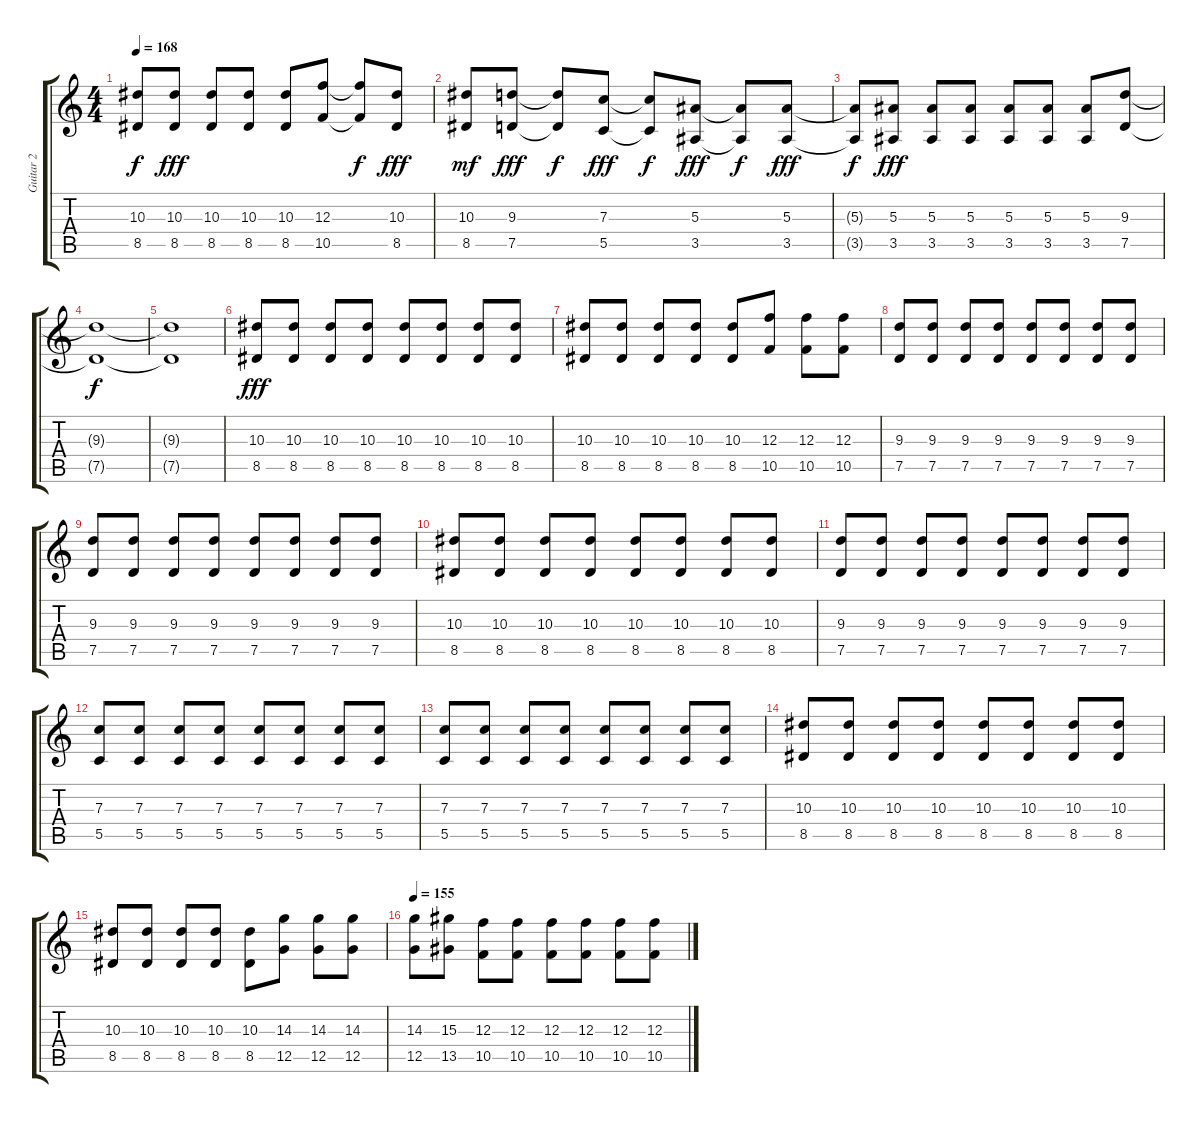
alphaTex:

\track ("Guitar 2" "Guitar 2") {instrument distortionguitar}
\staff {score tabs}
\tuning (D4 A3 F3 C3 G2 C2) {hide}
\ts (4 4)
\tempo 168
\clef g2
\ks c
(10.3{t} 8.5{t}).8{dy f} (10.3 8.5).8{dy fff} (10.3 8.5).8 (10.3 8.5).8 (10.3 8.5).8 (12.3 10.5).8 (12.3{t} 10.5{t}).8{dy f} (10.3 8.5).8{dy fff} |
(10.3 8.5).8{dy mf} (9.3 7.5).8{dy fff} (9.3{t} 7.5{t}).8{dy f} (7.3 5.5).8{dy fff} (7.3{t} 5.5{t}).8{dy f} (5.3 3.5).8{dy fff} (5.3{t} 3.5{t}).8{dy f} (5.3 3.5).8{dy fff} |
(5.3{t} 3.5{t}).8{dy f} (5.3 3.5).8{dy fff} (5.3 3.5).8 (5.3 3.5).8 (5.3 3.5).8 (5.3 3.5).8 (5.3 3.5).8 (9.3 7.5).8 |
(9.3{t} 7.5{t}).1{dy f} |
(9.3{t} 7.5{t}).1 |
(10.3 8.5).8{dy fff} (10.3 8.5).8 (10.3 8.5).8 (10.3 8.5).8 (10.3 8.5).8 (10.3 8.5).8 (10.3 8.5).8 (10.3 8.5).8 |
(10.3 8.5).8 (10.3 8.5).8 (10.3 8.5).8 (10.3 8.5).8 (10.3 8.5).8 (12.3 10.5).8 (12.3 10.5).8 (12.3 10.5).8 |
(9.3 7.5).8 (9.3 7.5).8 (9.3 7.5).8 (9.3 7.5).8 (9.3 7.5).8 (9.3 7.5).8 (9.3 7.5).8 (9.3 7.5).8 |
(9.3 7.5).8 (9.3 7.5).8 (9.3 7.5).8 (9.3 7.5).8 (9.3 7.5).8 (9.3 7.5).8 (9.3 7.5).8 (9.3 7.5).8 |
(10.3 8.5).8 (10.3 8.5).8 (10.3 8.5).8 (10.3 8.5).8 (10.3 8.5).8 (10.3 8.5).8 (10.3 8.5).8 (10.3 8.5).8 |
(9.3 7.5).8 (9.3 7.5).8 (9.3 7.5).8 (9.3 7.5).8 (9.3 7.5).8 (9.3 7.5).8 (9.3 7.5).8 (9.3 7.5).8 |
(7.3 5.5).8 (7.3 5.5).8 (7.3 5.5).8 (7.3 5.5).8 (7.3 5.5).8 (7.3 5.5).8 (7.3 5.5).8 (7.3 5.5).8 |
(7.3 5.5).8 (7.3 5.5).8 (7.3 5.5).8 (7.3 5.5).8 (7.3 5.5).8 (7.3 5.5).8 (7.3 5.5).8 (7.3 5.5).8 |
(10.3 8.5).8 (10.3 8.5).8 (10.3 8.5).8 (10.3 8.5).8 (10.3 8.5).8 (10.3 8.5).8 (10.3 8.5).8 (10.3 8.5).8 |
(10.3 8.5).8 (10.3 8.5).8 (10.3 8.5).8 (10.3 8.5).8 (10.3 8.5).8 (14.3 12.5).8 (14.3 12.5).8 (14.3 12.5).8 |
\tempo 155
(14.3 12.5).8 (15.3 13.5).8 (12.3 10.5).8 (12.3 10.5).8 (12.3 10.5).8 (12.3 10.5).8 (12.3 10.5).8 (12.3 10.5).8
